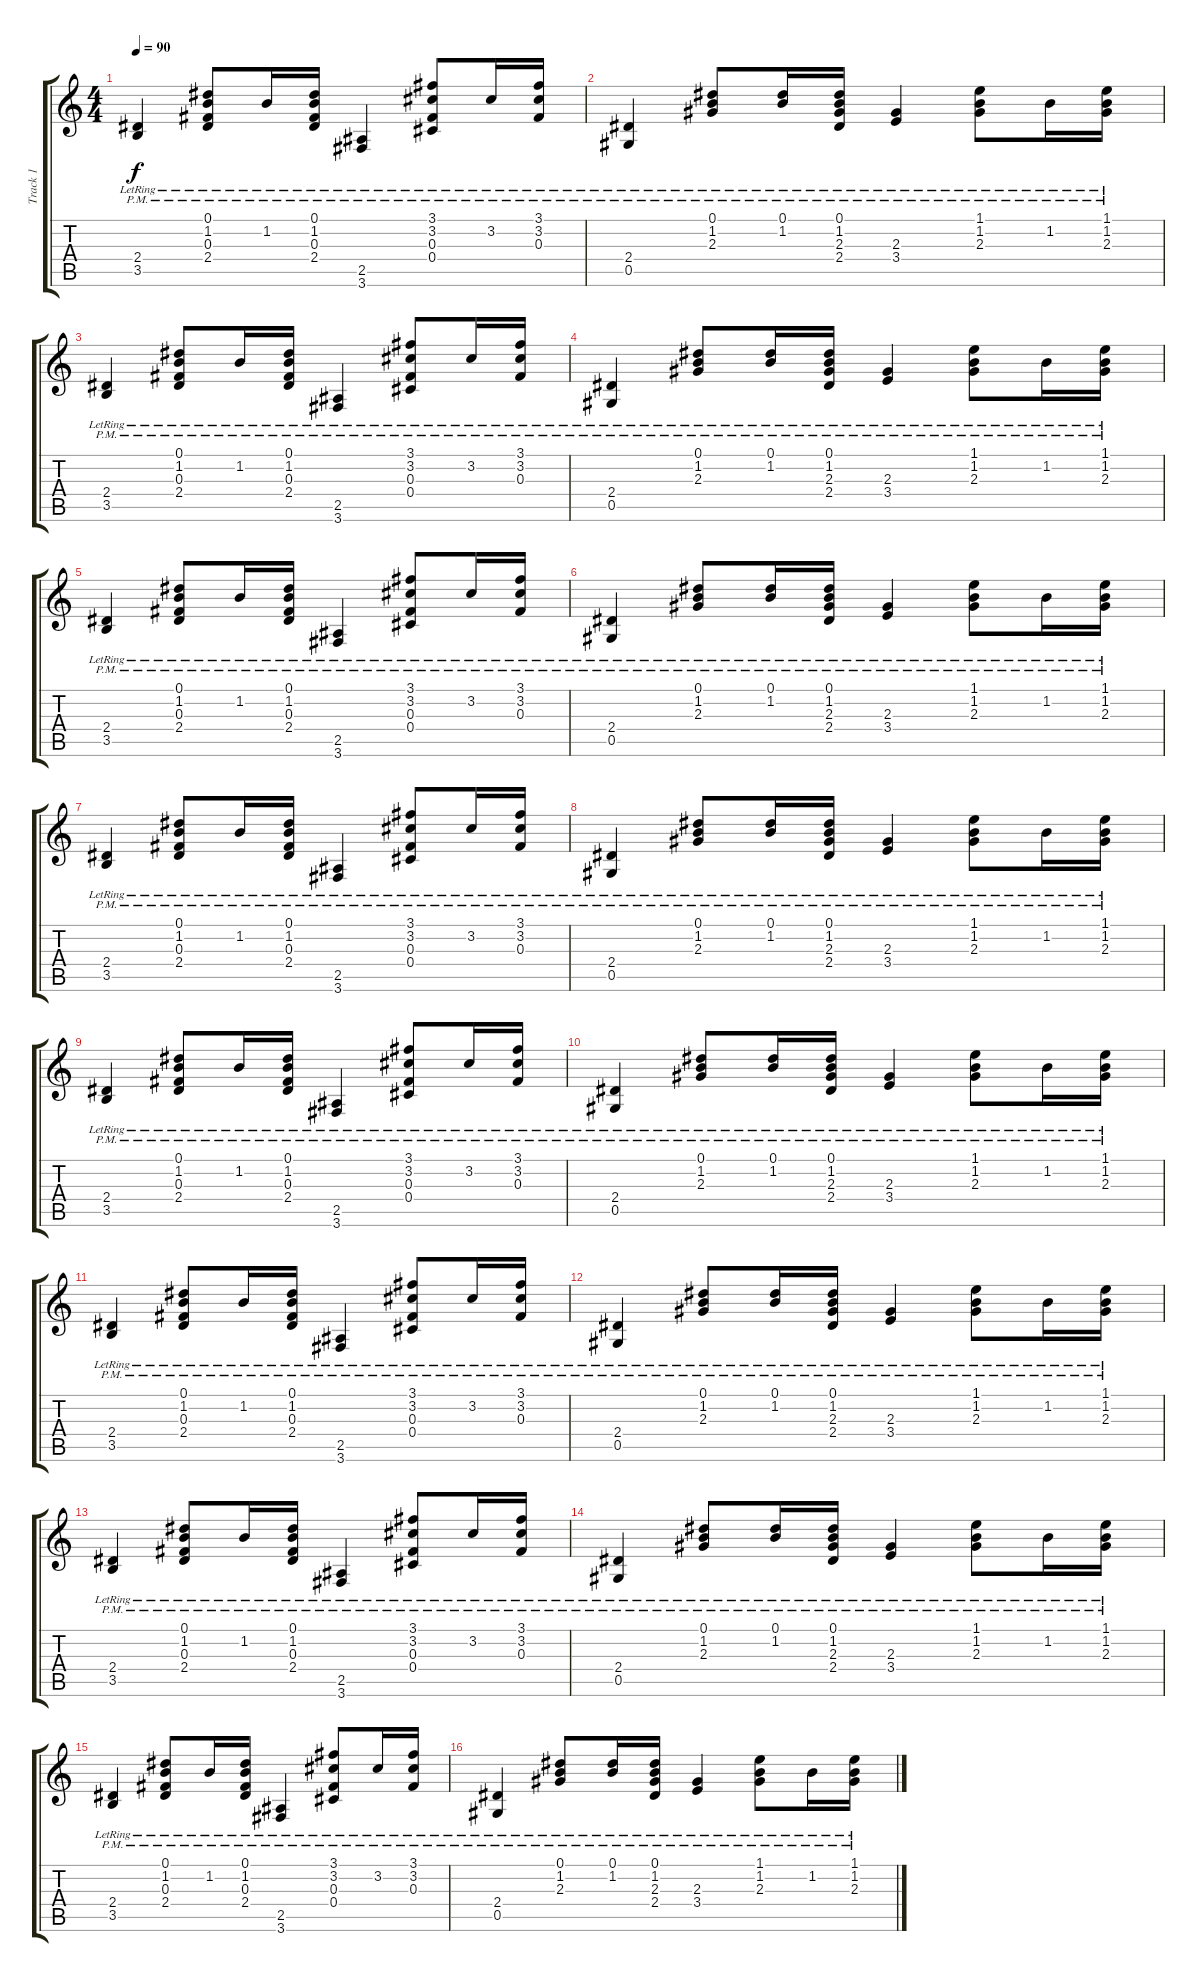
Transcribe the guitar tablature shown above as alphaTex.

\track ("Track 1" "Track 1") {instrument overdrivenguitar}
\staff {score tabs}
\tuning (Eb4 Bb3 Gb3 Db3 Ab2 Eb2) {hide}
\ts (4 4)
\tempo 90
\clef g2
\ks c
(2.4{pm lr} 3.5{pm lr}).4{dy f} (0.1{pm lr} 1.2{pm lr} 0.3{pm lr} 2.4{pm lr}).8 1.2{pm lr}.16 (0.1{pm lr} 1.2{pm lr} 0.3{pm lr} 2.4{pm lr}).16 (2.5{pm lr} 3.6{pm lr}).4 (3.1{pm lr} 3.2{pm lr} 0.3{pm lr} 0.4{pm lr}).8 3.2{pm lr}.16 (3.1{pm lr} 3.2{pm lr} 0.3{pm lr}).16 |
(2.4{pm lr} 0.5{pm lr}).4 (0.1{pm lr} 1.2{pm lr} 2.3{pm lr}).8 (0.1{pm lr} 1.2{pm lr}).16 (0.1{pm lr} 1.2{pm lr} 2.3{pm lr} 2.4{pm lr}).16 (2.3{pm lr} 3.4{pm lr}).4 (1.1{pm lr} 1.2{pm lr} 2.3{pm lr}).8 1.2{pm lr}.16 (1.1{pm lr} 1.2{pm lr} 2.3{pm lr}).16 |
(2.4{pm lr} 3.5{pm lr}).4 (0.1{pm lr} 1.2{pm lr} 0.3{pm lr} 2.4{pm lr}).8 1.2{pm lr}.16 (0.1{pm lr} 1.2{pm lr} 0.3{pm lr} 2.4{pm lr}).16 (2.5{pm lr} 3.6{pm lr}).4 (3.1{pm lr} 3.2{pm lr} 0.3{pm lr} 0.4{pm lr}).8 3.2{pm lr}.16 (3.1{pm lr} 3.2{pm lr} 0.3{pm lr}).16 |
(2.4{pm lr} 0.5{pm lr}).4 (0.1{pm lr} 1.2{pm lr} 2.3{pm lr}).8 (0.1{pm lr} 1.2{pm lr}).16 (0.1{pm lr} 1.2{pm lr} 2.3{pm lr} 2.4{pm lr}).16 (2.3{pm lr} 3.4{pm lr}).4 (1.1{pm lr} 1.2{pm lr} 2.3{pm lr}).8 1.2{pm lr}.16 (1.1{pm lr} 1.2{pm lr} 2.3{pm lr}).16 |
(2.4{pm lr} 3.5{pm lr}).4 (0.1{pm lr} 1.2{pm lr} 0.3{pm lr} 2.4{pm lr}).8 1.2{pm lr}.16 (0.1{pm lr} 1.2{pm lr} 0.3{pm lr} 2.4{pm lr}).16 (2.5{pm lr} 3.6{pm lr}).4 (3.1{pm lr} 3.2{pm lr} 0.3{pm lr} 0.4{pm lr}).8 3.2{pm lr}.16 (3.1{pm lr} 3.2{pm lr} 0.3{pm lr}).16 |
(2.4{pm lr} 0.5{pm lr}).4 (0.1{pm lr} 1.2{pm lr} 2.3{pm lr}).8 (0.1{pm lr} 1.2{pm lr}).16 (0.1{pm lr} 1.2{pm lr} 2.3{pm lr} 2.4{pm lr}).16 (2.3{pm lr} 3.4{pm lr}).4 (1.1{pm lr} 1.2{pm lr} 2.3{pm lr}).8 1.2{pm lr}.16 (1.1{pm lr} 1.2{pm lr} 2.3{pm lr}).16 |
(2.4{pm lr} 3.5{pm lr}).4 (0.1{pm lr} 1.2{pm lr} 0.3{pm lr} 2.4{pm lr}).8 1.2{pm lr}.16 (0.1{pm lr} 1.2{pm lr} 0.3{pm lr} 2.4{pm lr}).16 (2.5{pm lr} 3.6{pm lr}).4 (3.1{pm lr} 3.2{pm lr} 0.3{pm lr} 0.4{pm lr}).8 3.2{pm lr}.16 (3.1{pm lr} 3.2{pm lr} 0.3{pm lr}).16 |
(2.4{pm lr} 0.5{pm lr}).4 (0.1{pm lr} 1.2{pm lr} 2.3{pm lr}).8 (0.1{pm lr} 1.2{pm lr}).16 (0.1{pm lr} 1.2{pm lr} 2.3{pm lr} 2.4{pm lr}).16 (2.3{pm lr} 3.4{pm lr}).4 (1.1{pm lr} 1.2{pm lr} 2.3{pm lr}).8 1.2{pm lr}.16 (1.1{pm lr} 1.2{pm lr} 2.3{pm lr}).16 |
(2.4{pm lr} 3.5{pm lr}).4 (0.1{pm lr} 1.2{pm lr} 0.3{pm lr} 2.4{pm lr}).8 1.2{pm lr}.16 (0.1{pm lr} 1.2{pm lr} 0.3{pm lr} 2.4{pm lr}).16 (2.5{pm lr} 3.6{pm lr}).4 (3.1{pm lr} 3.2{pm lr} 0.3{pm lr} 0.4{pm lr}).8 3.2{pm lr}.16 (3.1{pm lr} 3.2{pm lr} 0.3{pm lr}).16 |
(2.4{pm lr} 0.5{pm lr}).4 (0.1{pm lr} 1.2{pm lr} 2.3{pm lr}).8 (0.1{pm lr} 1.2{pm lr}).16 (0.1{pm lr} 1.2{pm lr} 2.3{pm lr} 2.4{pm lr}).16 (2.3{pm lr} 3.4{pm lr}).4 (1.1{pm lr} 1.2{pm lr} 2.3{pm lr}).8 1.2{pm lr}.16 (1.1{pm lr} 1.2{pm lr} 2.3{pm lr}).16 |
(2.4{pm lr} 3.5{pm lr}).4 (0.1{pm lr} 1.2{pm lr} 0.3{pm lr} 2.4{pm lr}).8 1.2{pm lr}.16 (0.1{pm lr} 1.2{pm lr} 0.3{pm lr} 2.4{pm lr}).16 (2.5{pm lr} 3.6{pm lr}).4 (3.1{pm lr} 3.2{pm lr} 0.3{pm lr} 0.4{pm lr}).8 3.2{pm lr}.16 (3.1{pm lr} 3.2{pm lr} 0.3{pm lr}).16 |
(2.4{pm lr} 0.5{pm lr}).4 (0.1{pm lr} 1.2{pm lr} 2.3{pm lr}).8 (0.1{pm lr} 1.2{pm lr}).16 (0.1{pm lr} 1.2{pm lr} 2.3{pm lr} 2.4{pm lr}).16 (2.3{pm lr} 3.4{pm lr}).4 (1.1{pm lr} 1.2{pm lr} 2.3{pm lr}).8 1.2{pm lr}.16 (1.1{pm lr} 1.2{pm lr} 2.3{pm lr}).16 |
(2.4{pm lr} 3.5{pm lr}).4 (0.1{pm lr} 1.2{pm lr} 0.3{pm lr} 2.4{pm lr}).8 1.2{pm lr}.16 (0.1{pm lr} 1.2{pm lr} 0.3{pm lr} 2.4{pm lr}).16 (2.5{pm lr} 3.6{pm lr}).4 (3.1{pm lr} 3.2{pm lr} 0.3{pm lr} 0.4{pm lr}).8 3.2{pm lr}.16 (3.1{pm lr} 3.2{pm lr} 0.3{pm lr}).16 |
(2.4{pm lr} 0.5{pm lr}).4 (0.1{pm lr} 1.2{pm lr} 2.3{pm lr}).8 (0.1{pm lr} 1.2{pm lr}).16 (0.1{pm lr} 1.2{pm lr} 2.3{pm lr} 2.4{pm lr}).16 (2.3{pm lr} 3.4{pm lr}).4 (1.1{pm lr} 1.2{pm lr} 2.3{pm lr}).8 1.2{pm lr}.16 (1.1{pm lr} 1.2{pm lr} 2.3{pm lr}).16 |
(2.4{pm lr} 3.5{pm lr}).4 (0.1{pm lr} 1.2{pm lr} 0.3{pm lr} 2.4{pm lr}).8 1.2{pm lr}.16 (0.1{pm lr} 1.2{pm lr} 0.3{pm lr} 2.4{pm lr}).16 (2.5{pm lr} 3.6{pm lr}).4 (3.1{pm lr} 3.2{pm lr} 0.3{pm lr} 0.4{pm lr}).8 3.2{pm lr}.16 (3.1{pm lr} 3.2{pm lr} 0.3{pm lr}).16 |
(2.4{pm lr} 0.5{pm lr}).4 (0.1{pm lr} 1.2{pm lr} 2.3{pm lr}).8 (0.1{pm lr} 1.2{pm lr}).16 (0.1{pm lr} 1.2{pm lr} 2.3{pm lr} 2.4{pm lr}).16 (2.3{pm lr} 3.4{pm lr}).4 (1.1{pm lr} 1.2{pm lr} 2.3{pm lr}).8 1.2{pm lr}.16 (1.1{pm lr} 1.2{pm lr} 2.3{pm lr}).16
